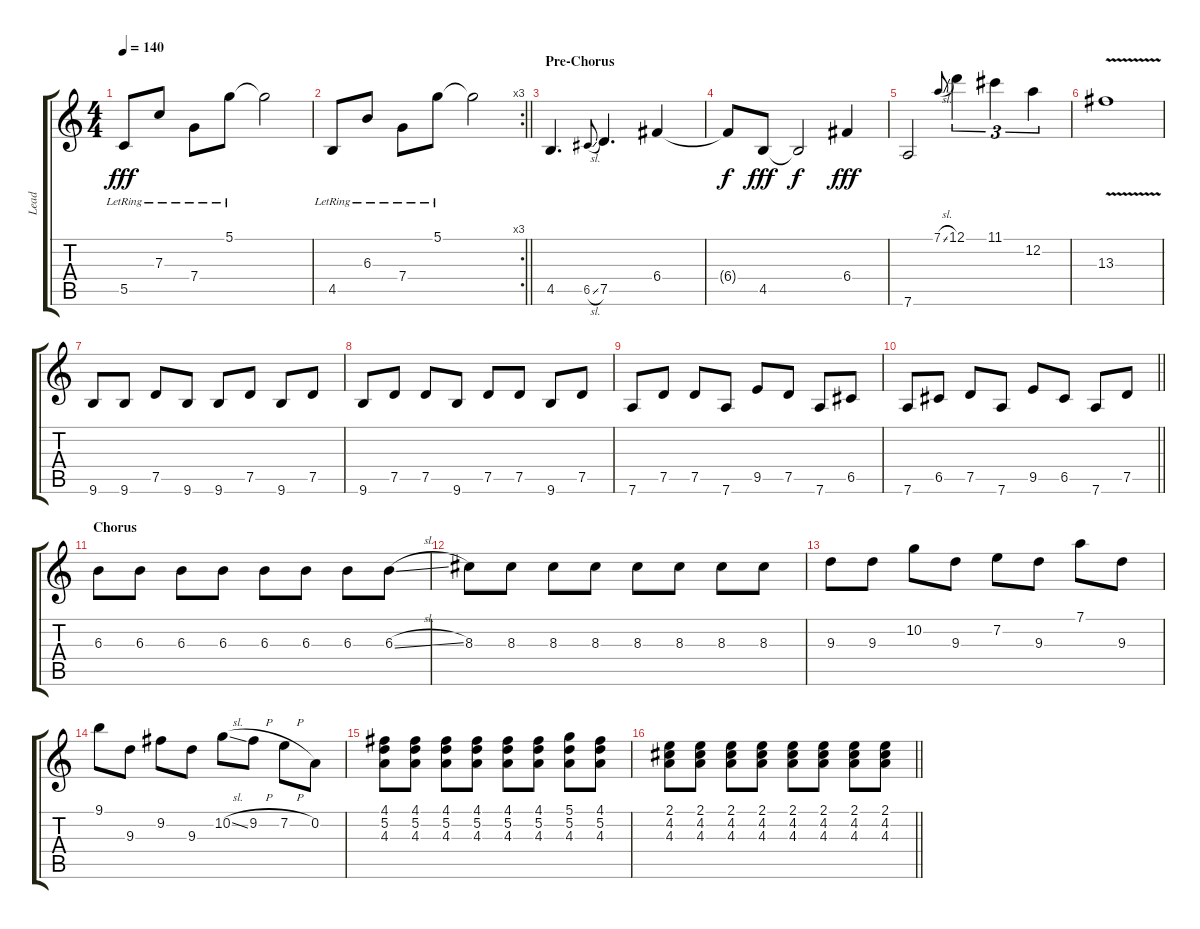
\track ("Lead" "Lead") {instrument overdrivenguitar}
\staff {score tabs}
\tuning (D4 A3 F3 C3 G2 D2) {hide}
\ts (4 4)
\tempo 140
\clef g2
\ks c
5.5{lr}.8{dy fff} 7.3{lr}.8 7.4{lr}.8 5.1{lr}.8 5.1{t}.2 |
\rc 3
\barLineRight lightlight
4.5{lr}.8 6.3{lr}.8 7.4{lr}.8 5.1{lr}.8 5.1{t}.2 |
\section ("" "Pre-Chorus")
4.5.4{d instrument overdrivenguitar} 6.5{sl}.8{gr onbeat} 7.5.4{d} 6.4.4 |
6.4{t}.8{dy f} 4.5.8{dy fff} 4.5{t}.2{dy f} 6.4.4{dy fff} |
7.6.2 7.1{sl}.8{gr onbeat} 12.1.4{tu (3 2)} 11.1.4{tu (3 2)} 12.2.4{tu (3 2)} |
13.3{v}.1 |
9.6.8 9.6.8 7.5.8 9.6.8 9.6.8 7.5.8 9.6.8 7.5.8 |
9.6.8 7.5.8 7.5.8 9.6.8 7.5.8 7.5.8 9.6.8 7.5.8 |
7.6.8 7.5.8 7.5.8 7.6.8 9.5.8 7.5.8 7.6.8 6.5.8 |
\barLineRight lightlight
7.6.8 6.5.8 7.5.8 7.6.8 9.5.8 6.5.8 7.6.8 7.5.8 |
\section ("" "Chorus")
6.3.8 6.3.8 6.3.8 6.3.8 6.3.8 6.3.8 6.3.8 6.3{sl}.8 |
8.3.8 8.3.8 8.3.8 8.3.8 8.3.8 8.3.8 8.3.8 8.3.8 |
9.3.8 9.3.8 10.2.8 9.3.8 7.2.8 9.3.8 7.1.8 9.3.8 |
9.1.8 9.3.8 9.2.8 9.3.8 10.2{sl}.8 9.2{h}.8 7.2{h}.8 0.2.8 |
(4.1 5.2 4.3).8 (4.1 5.2 4.3).8 (4.1 5.2 4.3).8 (4.1 5.2 4.3).8 (4.1 5.2 4.3).8 (4.1 5.2 4.3).8 (5.1 5.2 4.3).8 (4.1 5.2 4.3).8 |
\barLineRight lightlight
(2.1 4.2 4.3).8 (2.1 4.2 4.3).8 (2.1 4.2 4.3).8 (2.1 4.2 4.3).8 (2.1 4.2 4.3).8 (2.1 4.2 4.3).8 (2.1 4.2 4.3).8 (2.1 4.2 4.3).8
